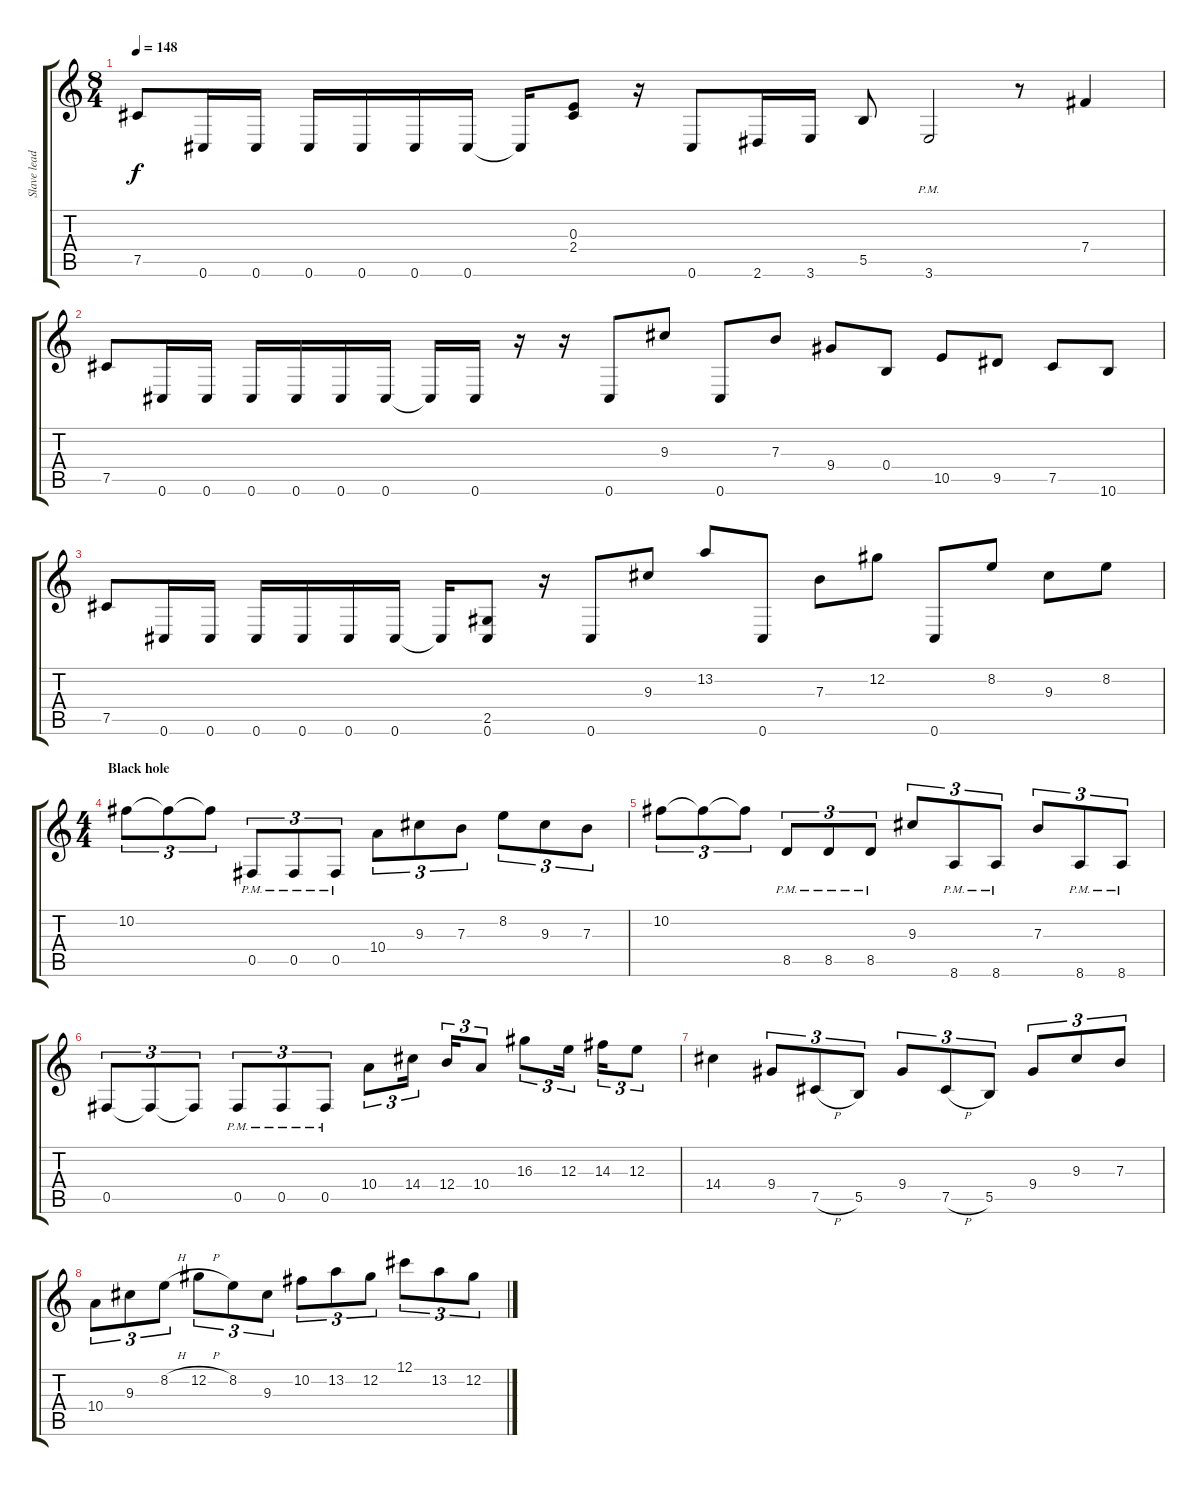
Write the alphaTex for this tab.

\track ("Slave lead guitar(fred)" "Slave lead") {instrument distortionguitar}
\staff {score tabs}
\tuning (Db4 Ab3 E3 B2 Gb2 Db2) {hide}
\ts (8 4)
\tempo 148
\clef g2
\ks c
7.5.8{dy f} 0.6.16 0.6.16 0.6.16 0.6.16 0.6.16 0.6.16 0.6{t}.16 (0.3 2.4).8 r.16 0.6.8 2.6.16 3.6.16 5.5.8 3.6{pm}.2 r.8 7.4.4 |
7.5.8 0.6.16 0.6.16 0.6.16 0.6.16 0.6.16 0.6.16 0.6{t}.16 0.6.16 r.16 r.16 0.6.8 9.3.8 0.6.8 7.3.8 9.4.8 0.4.8 10.5.8 9.5.8 7.5.8 10.6.8 |
7.5.8 0.6.16 0.6.16 0.6.16 0.6.16 0.6.16 0.6.16 0.6{t}.16 (2.5 0.6).8 r.16 0.6.8 9.3.8 13.2.8 0.6.8 7.3.8 12.2.8 0.6.8 8.2.8 9.3.8 8.2.8 |
\ts (4 4)
\section ("" "Black hole")
10.2.8{tu (3 2)} 10.2{t}.8{tu (3 2)} 10.2{t}.8{tu (3 2)} 0.5{pm}.8{tu (3 2)} 0.5{pm}.8{tu (3 2)} 0.5{pm}.8{tu (3 2)} 10.4.8{tu (3 2)} 9.3.8{tu (3 2)} 7.3.8{tu (3 2)} 8.2.8{tu (3 2)} 9.3.8{tu (3 2)} 7.3.8{tu (3 2)} |
10.2.8{tu (3 2)} 10.2{t}.8{tu (3 2)} 10.2{t}.8{tu (3 2)} 8.5{pm}.8{tu (3 2)} 8.5{pm}.8{tu (3 2)} 8.5{pm}.8{tu (3 2)} 9.3.8{tu (3 2)} 8.6{pm}.8{tu (3 2)} 8.6{pm}.8{tu (3 2)} 7.3.8{tu (3 2)} 8.6{pm}.8{tu (3 2)} 8.6{pm}.8{tu (3 2)} |
0.5.8{tu (3 2)} 0.5{t}.8{tu (3 2)} 0.5{t}.8{tu (3 2)} 0.5{pm}.8{tu (3 2)} 0.5{pm}.8{tu (3 2)} 0.5{pm}.8{tu (3 2)} 10.4.8{tu (3 2)} 14.4.16{tu (3 2)} 12.4.16{tu (3 2)} 10.4.8{tu (3 2)} 16.3.8{tu (3 2)} 12.3.16{tu (3 2)} 14.3.16{tu (3 2)} 12.3.8{tu (3 2)} |
14.4.4 9.4.8{tu (3 2)} 7.5{h}.8{tu (3 2)} 5.5.8{tu (3 2)} 9.4.8{tu (3 2)} 7.5{h}.8{tu (3 2)} 5.5.8{tu (3 2)} 9.4.8{tu (3 2)} 9.3.8{tu (3 2)} 7.3.8{tu (3 2)} |
10.4.8{tu (3 2)} 9.3.8{tu (3 2)} 8.2{h}.8{tu (3 2)} 12.2{h}.8{tu (3 2)} 8.2.8{tu (3 2)} 9.3.8{tu (3 2)} 10.2.8{tu (3 2)} 13.2.8{tu (3 2)} 12.2.8{tu (3 2)} 12.1.8{tu (3 2)} 13.2.8{tu (3 2)} 12.2.8{tu (3 2)}
